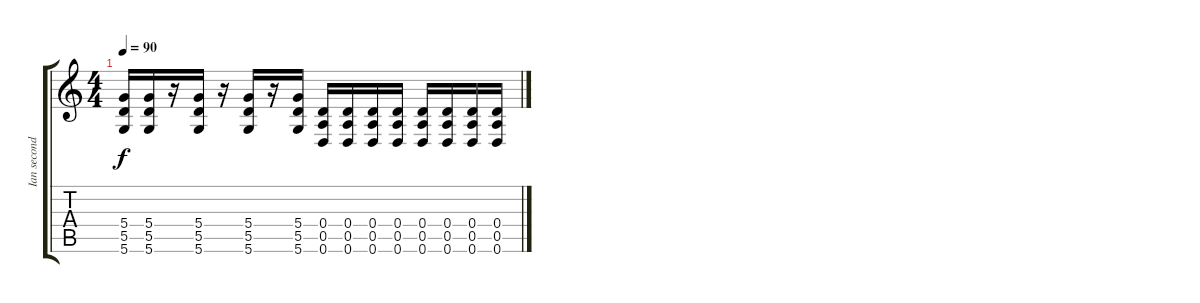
\track ("Ian second guitar" "Ian second") {instrument distortionguitar}
\staff {score tabs}
\tuning (E4 B3 G3 D3 A2 D2) {hide}
\ts (4 4)
\tempo 90
\clef g2
\ks c
(5.4 5.5 5.6).16{dy f} (5.4 5.5 5.6).16 r.16 (5.4 5.5 5.6).16 r.16 (5.4 5.5 5.6).16 r.16 (5.4 5.5 5.6).16 (0.4 0.5 0.6).16 (0.4 0.5 0.6).16 (0.4 0.5 0.6).16 (0.4 0.5 0.6).16 (0.4 0.5 0.6).16 (0.4 0.5 0.6).16 (0.4 0.5 0.6).16 (0.4 0.5 0.6).16
